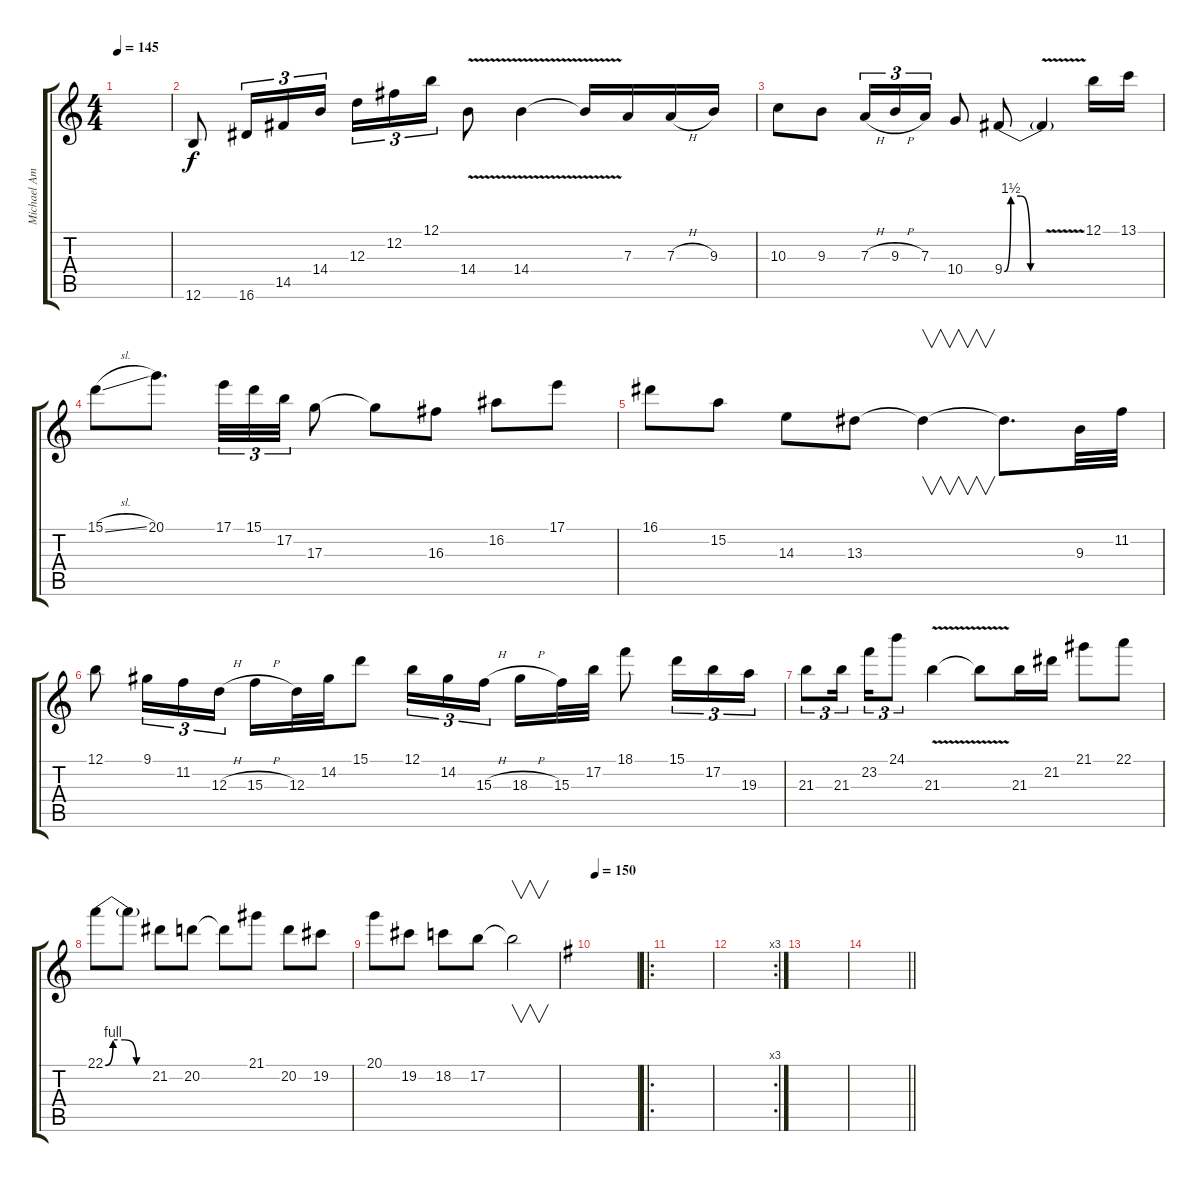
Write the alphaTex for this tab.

\track ("Michael Amott (Lead)" "Michael Am") {instrument distortionguitar}
\staff {score tabs}
\tuning (B3 Gb3 D3 A2 E2 B1) {hide}
\ts (4 4)
\tempo 145
\clef g2
\ks c
|
12.6.8 16.6.16{tu (3 2)} 14.5.16{tu (3 2)} 14.4.16{tu (3 2)} 12.3.16{tu (3 2)} 12.2.16{tu (3 2)} 12.1.16{tu (3 2)} 14.4{v}.8 14.4{v}.4 14.4{t}.16 7.3.16 7.3{h}.16 9.3.16 |
10.3.8 9.3.8 7.3{h}.16{tu (3 2)} 9.3{h}.16{tu (3 2)} 7.3.16{tu (3 2)} 10.4.8 9.4{be (custom 0 0 10 6 25 6 40 0 60 0)}.8 9.4{v t}.4 12.1.16 13.1.16 |
15.1{sl}.8 20.1.8{d} 17.1.32{tu (3 2)} 15.1.32{tu (3 2)} 17.2.32{tu (3 2)} 17.3.8 17.3{t}.8 16.3.8 16.2.8 17.1.8 |
16.1.8 15.2.8 14.3.8 13.3.8 13.3{t}.4{v} 13.3{t}.8{d} 9.3.32 11.2.32 |
12.1.8 9.1.16{tu (3 2)} 11.2.16{tu (3 2)} 12.3{h}.16{tu (3 2)} 15.3{h}.16 12.3.32 14.2.32 15.1.8 12.1.16{tu (3 2)} 14.2.16{tu (3 2)} 15.3{h}.16{tu (3 2) beam splitsecondary} 18.3{h}.16 15.3.32 17.2.32 18.1.8 15.1.16{tu (3 2)} 17.2.16{tu (3 2)} 19.3.16{tu (3 2)} |
21.3.8{tu (3 2)} 21.3.16{tu (3 2) beam splitsecondary} 23.2.16{tu (3 2)} 24.1.8{tu (3 2)} 21.3{v}.4 21.3{t}.8 21.3.16 21.2.16 21.1.8 22.1.8 |
22.1{be (custom 0 0 10 4 25 4 40 0 60 0)}.8 22.1{t}.8 21.2.8 20.2.8 20.2{t}.8 21.1.8 20.2.8 19.2.8 |
20.1.8 19.2.8 18.2.8 17.2.8 17.2{t}.2{v} |
\tempo 150
\ks g
|
\ro
|
\rc 3
|
|
\barLineRight lightlight
